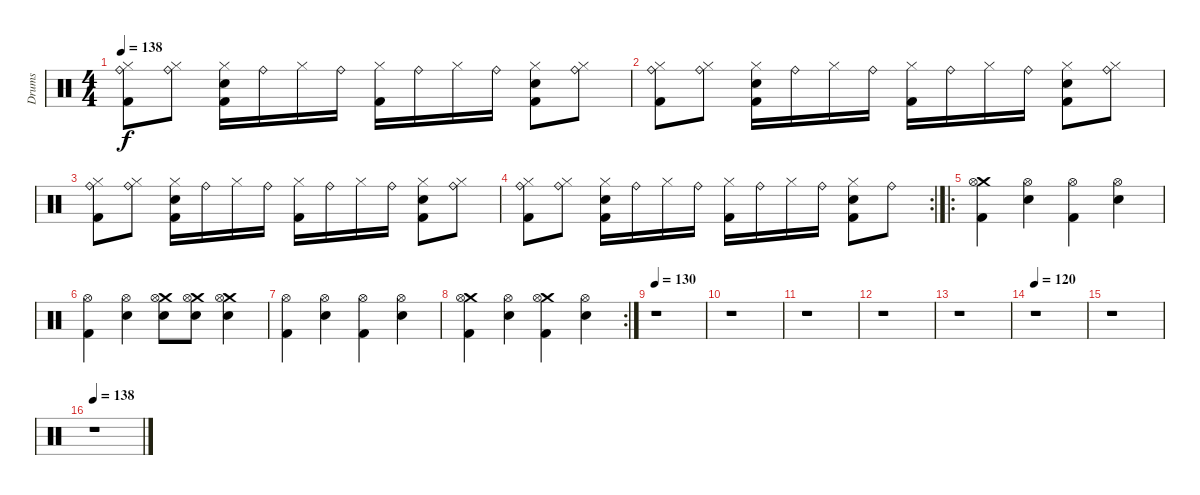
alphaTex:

\track ("Drums" "Drums") {instrument percussion}
\staff {score}
\articulation defaults
\ts (4 4)
\tempo 138
\clef neutral
\ks c
("Ride (bell)" "Hi-Hat (closed)" "Kick (hit) 2").8{dy f} ("Ride (bell)" "Hi-Hat (closed)").8 ("Hi-Hat (closed)" "Kick (hit) 2" "Electric Snare (hit)").16 "Ride (bell)".16 "Hi-Hat (closed)".16 "Ride (bell)".16 ("Hi-Hat (closed)" "Kick (hit) 2").16 "Ride (bell)".16 "Hi-Hat (closed)".16 "Ride (bell)".16 ("Hi-Hat (closed)" "Kick (hit) 2" "Electric Snare (hit)").8 ("Ride (bell)" "Hi-Hat (closed)").8 |
("Ride (bell)" "Hi-Hat (closed)" "Kick (hit) 2").8 ("Ride (bell)" "Hi-Hat (closed)").8 ("Hi-Hat (closed)" "Kick (hit) 2" "Electric Snare (hit)").16 "Ride (bell)".16 "Hi-Hat (closed)".16 "Ride (bell)".16 ("Hi-Hat (closed)" "Kick (hit) 2").16 "Ride (bell)".16 "Hi-Hat (closed)".16 "Ride (bell)".16 ("Hi-Hat (closed)" "Kick (hit) 2" "Electric Snare (hit)").8 ("Ride (bell)" "Hi-Hat (closed)").8 |
("Ride (bell)" "Hi-Hat (closed)" "Kick (hit) 2").8 ("Ride (bell)" "Hi-Hat (closed)").8 ("Hi-Hat (closed)" "Kick (hit) 2" "Electric Snare (hit)").16 "Ride (bell)".16 "Hi-Hat (closed)".16 "Ride (bell)".16 ("Hi-Hat (closed)" "Kick (hit) 2").16 "Ride (bell)".16 "Hi-Hat (closed)".16 "Ride (bell)".16 ("Hi-Hat (closed)" "Kick (hit) 2" "Electric Snare (hit)").8 ("Ride (bell)" "Hi-Hat (closed)").8 |
\rc 2
("Ride (bell)" "Hi-Hat (closed)" "Kick (hit) 2").8 ("Ride (bell)" "Hi-Hat (closed)").8 ("Hi-Hat (closed)" "Kick (hit) 2" "Electric Snare (hit)").16 "Ride (bell)".16 "Hi-Hat (closed)".16 "Ride (bell)".16 ("Hi-Hat (closed)" "Kick (hit) 2").16 "Ride (bell)".16 "Hi-Hat (closed)".16 "Ride (bell)".16 ("Hi-Hat (closed)" "Kick (hit) 2" "Electric Snare (hit)").8 "Ride (bell)".8 |
\ro
("Crash medium (hit)" "Hi-Hat (open)" "Kick (hit) 2").4 ("Hi-Hat (open)" "Electric Snare (hit)").4 ("Hi-Hat (open)" "Kick (hit) 2").4 ("Hi-Hat (open)" "Electric Snare (hit)").4 |
("Hi-Hat (open)" "Kick (hit) 2").4 ("Hi-Hat (open)" "Electric Snare (hit)").4 ("Crash medium (hit)" "Hi-Hat (open)" "Electric Snare (hit)").8 ("Crash medium (hit)" "Hi-Hat (open)" "Electric Snare (hit)").8 ("Crash medium (hit)" "Hi-Hat (open)" "Electric Snare (hit)").4 |
("Hi-Hat (open)" "Kick (hit) 2").4 ("Hi-Hat (open)" "Electric Snare (hit)").4 ("Hi-Hat (open)" "Kick (hit) 2").4 ("Hi-Hat (open)" "Electric Snare (hit)").4 |
\rc 2
("Crash medium (hit)" "Hi-Hat (open)" "Kick (hit) 2").4 ("Hi-Hat (open)" "Electric Snare (hit)").4 ("Crash medium (hit)" "Hi-Hat (open)" "Kick (hit) 2").4 ("Hi-Hat (open)" "Electric Snare (hit)").4 |
\tempo 130
r.1 |
r.1 |
r.1 |
r.1 |
r.1 |
\tempo 120
r.1 |
r.1 |
\tempo 138
r.1
